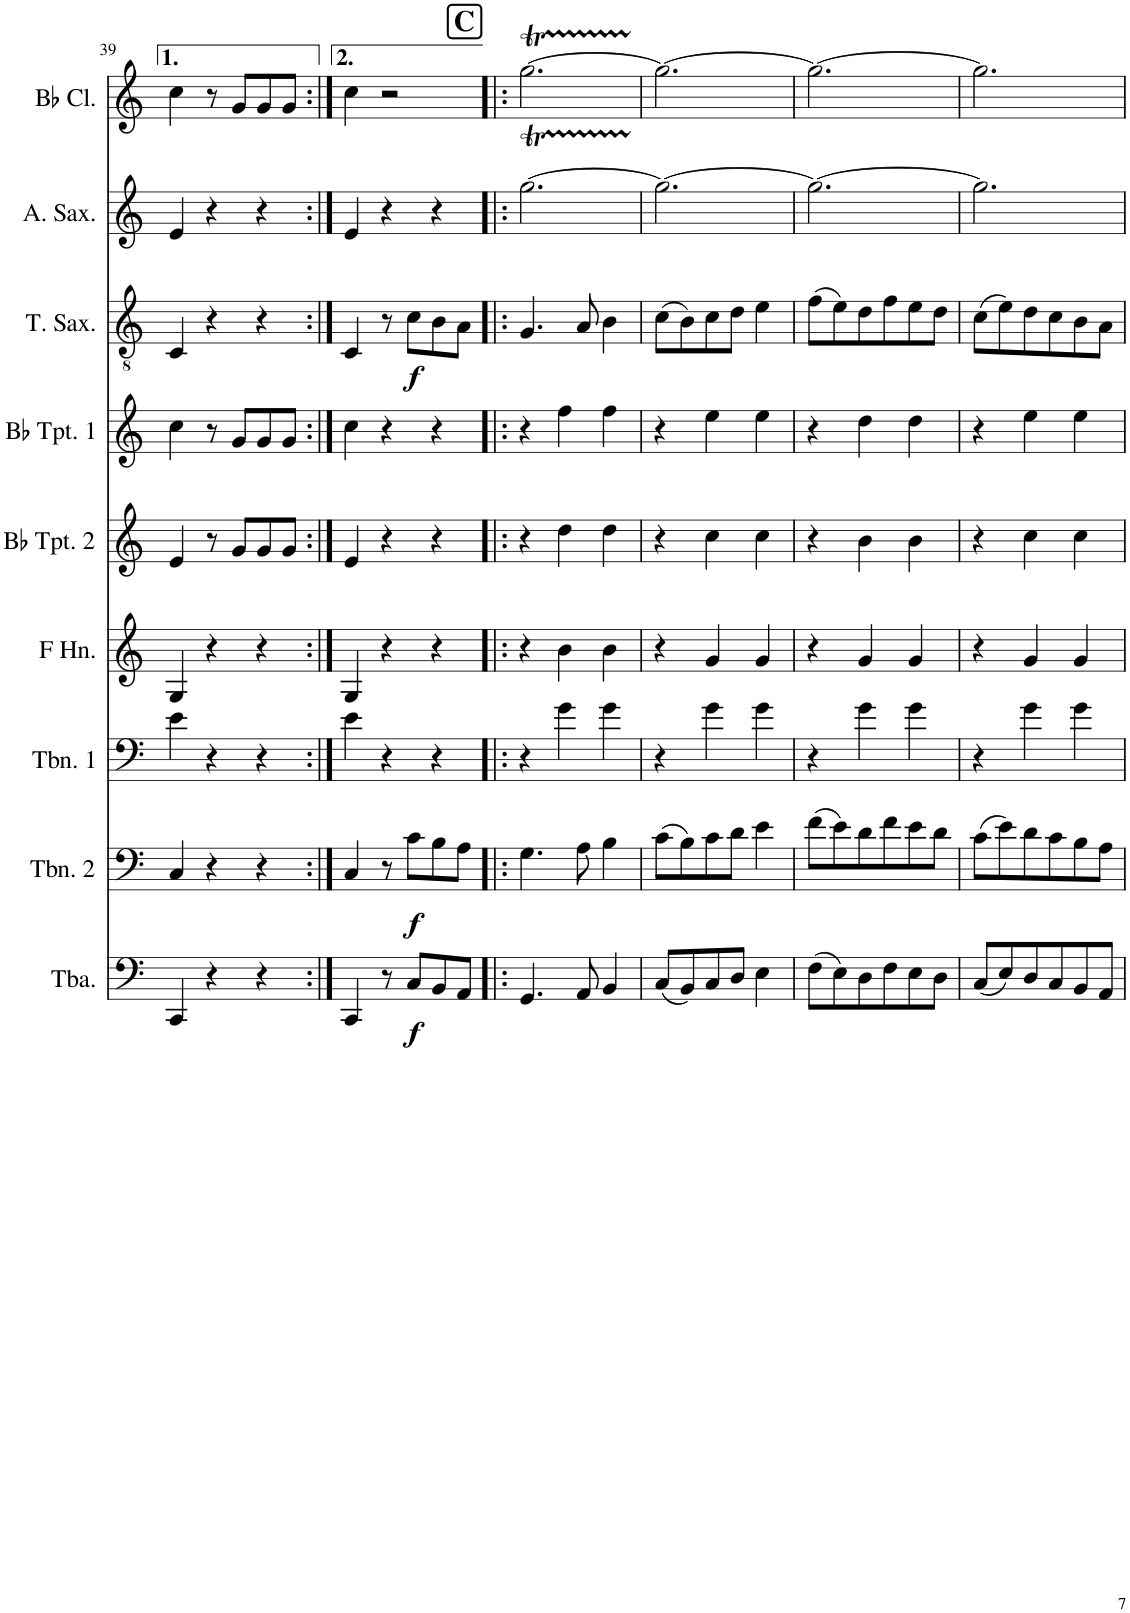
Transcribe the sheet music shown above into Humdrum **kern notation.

**kern	**dynam	**kern	**dynam	**kern	**kern	**kern	**kern	**kern	**dynam	**kern	**kern
*part9	*part9	*part8	*part8	*part7	*part6	*part5	*part4	*part3	*part3	*part2	*part1
*staff9	*staff9	*staff8	*staff8	*staff7	*staff6	*staff5	*staff4	*staff3	*staff3	*staff2	*staff1
*I"Tuba	*	*I"Trombone 2	*	*I"Trombone 1	*I"Horn in F	*I"Bb Tpt. 2	*I"Bb Tpt. 1	*I"Tenor Saxophone	*	*I"Alto Saxophone	*I"Bb Clarinet
*I'Tba.	*	*I'Tbn. 2	*	*I'Tbn. 1	*	*I'Bb Tpt. 2	*I'Bb Tpt. 1	*I'T. Sax.	*	*I'A. Sax.	*I'Bb Cl.
!!LO:PB:g=z
*clefF4	*	*clefF4	*	*clefF4	*clefG2	*clefG2	*clefG2	*clefGv2	*	*clefG2	*clefG2
*	*	*	*	*	*ITrd4c7	*ITrd1c2	*ITrd1c2	*ITrd8c14	*	*ITrd5c9	*ITrd1c2
*k[]	*	*k[]	*	*k[]	*k[]	*k[]	*k[]	*k[]	*	*k[]	*k[]
*M3/4	*	*M3/4	*	*M3/4	*M3/4	*M3/4	*M3/4	*M3/4	*	*M3/4	*M3/4
=39	=39	=39	=39	=39	=39	=39	=39	=39	=39	=39	=39
4CC/	.	4C/	.	4e\	4G/	4e/	4cc\	4C/	.	4e/	4cc\
4r	.	4r	.	4r	4r	8r	8r	4r	.	4r	8r
.	.	.	.	.	.	8g/L	8g/L	.	.	.	8g/L
4r	.	4r	.	4r	4r	8g/	8g/	4r	.	4r	8g/
.	.	.	.	.	.	8g/J	8g/J	.	.	.	8g/J
=40:|!	=40:|!	=40:|!	=40:|!	=40:|!	=40:|!	=40:|!	=40:|!	=40:|!	=40:|!	=40:|!	=40:|!
4CC/	.	4C/	.	4e\	4G/	4e/	4cc\	4C/	.	4e/	4cc\
8r	.	8r	.	4r	4r	4r	4r	8r	.	4r	2r
!	!LO:DY:b	!	!LO:DY:b	!	!	!	!	!	!LO:DY:b	!	!
8C/L	f	8c\L	f	.	.	.	.	8c\L	f	.	.
8BB/	.	8B\	.	4r	4r	4r	4r	8B\	.	4r	.
8AA/J	.	8A\J	.	.	.	.	.	8A\J	.	.	.
!!LO:REH:place=s1:a:B:cj:fs=14:t=C
=41!|:	=41!|:	=41!|:	=41!|:	=41!|:	=41!|:	=41!|:	=41!|:	=41!|:	=41!|:	=41!|:	=41!|:
4.GG/	.	4.G\	.	4r	4r	4r	4r	4.G/	.	[2.ggT\	[2.ggT\
.	.	.	.	4g\	4b\	4dd\	4ff\	.	.	.	.
8AA/	.	8A\	.	.	.	.	.	8A/	.	.	.
4BB/	.	4B\	.	4g\	4b\	4dd\	4ff\	4B\	.	.	.
=42	=42	=42	=42	=42	=42	=42	=42	=42	=42	=42	=42
(8C/L	.	(8c\L	.	4r	4r	4r	4r	(8c\L	.	2.gg\_	2.gg\_
8BB/)	.	8B\)	.	.	.	.	.	8B\)	.	.	.
8C/	.	8c\	.	4g\	4g/	4cc\	4ee\	8c\	.	.	.
8D/J	.	8d\J	.	.	.	.	.	8d\J	.	.	.
4E\	.	4e\	.	4g\	4g/	4cc\	4ee\	4e\	.	.	.
=43	=43	=43	=43	=43	=43	=43	=43	=43	=43	=43	=43
(8F\L	.	(8f\L	.	4r	4r	4r	4r	(8f\L	.	2.gg\_	2.gg\_
8E\)	.	8e\)	.	.	.	.	.	8e\)	.	.	.
8D\	.	8d\	.	4g\	4g/	4b\	4dd\	8d\	.	.	.
8F\	.	8f\	.	.	.	.	.	8f\	.	.	.
8E\	.	8e\	.	4g\	4g/	4b\	4dd\	8e\	.	.	.
8D\J	.	8d\J	.	.	.	.	.	8d\J	.	.	.
=44	=44	=44	=44	=44	=44	=44	=44	=44	=44	=44	=44
(8C/L	.	(8c\L	.	4r	4r	4r	4r	(8c\L	.	2.gg\]	2.gg\]
8E/)	.	8e\)	.	.	.	.	.	8e\)	.	.	.
8D/	.	8d\	.	4g\	4g/	4cc\	4ee\	8d\	.	.	.
8C/	.	8c\	.	.	.	.	.	8c\	.	.	.
8BB/	.	8B\	.	4g\	4g/	4cc\	4ee\	8B\	.	.	.
8AA/J	.	8A\J	.	.	.	.	.	8A\J	.	.	.
=	=	=	=	=	=	=	=	=	=	=	=
*-	*-	*-	*-	*-	*-	*-	*-	*-	*-	*-	*-
